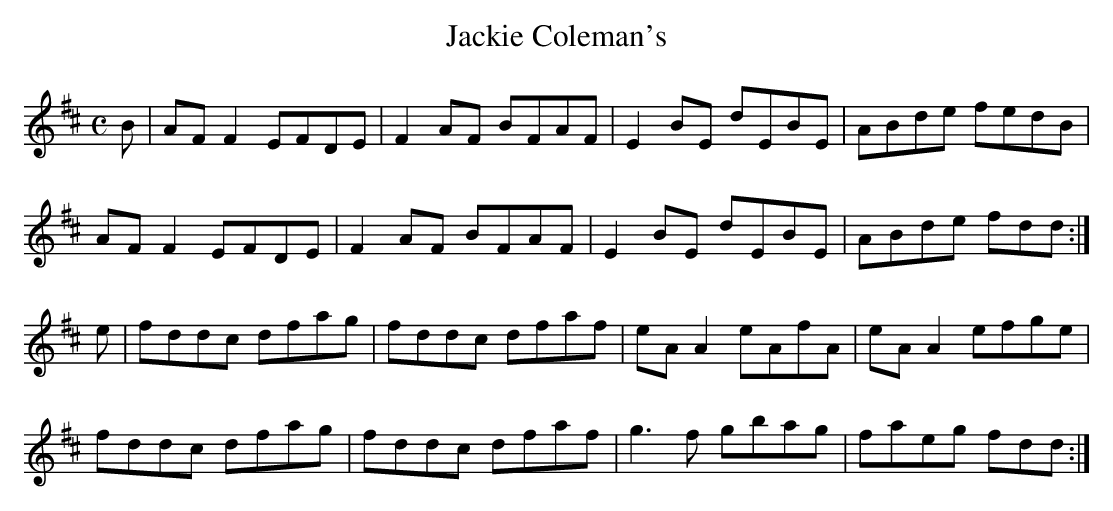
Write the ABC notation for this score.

X:1
T:Jackie Coleman's
M:C
L:1/8
K:D Major
B|AFF2 EFDE|F2AF BFAF|E2BE dEBE|ABde fedB|!
AFF2 EFDE|F2AF BFAF|E2BE dEBE|ABde fdd:|!
e|fddc dfag|fddc dfaf|eAA2 eAfA|eAA2 efge|!
fddc dfag|fddc dfaf|g3f gbag|faeg fdd:|!
